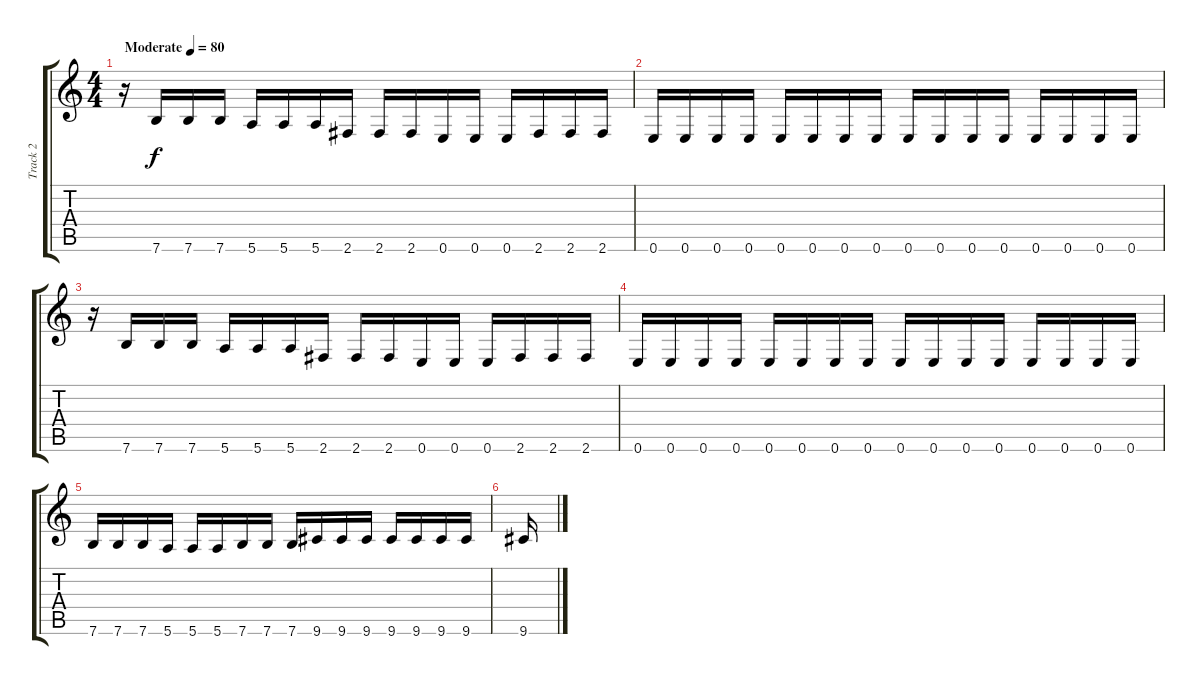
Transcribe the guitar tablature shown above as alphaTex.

\track ("Track 2" "Track 2") {instrument electricbassfinger}
\staff {score tabs}
\tuning (E4 B3 G3 D3 A2 E2) {hide}
\ts (4 4)
\tempo (80 "Moderate")
\clef g2
\ks c
r.16{dy f instrument electricbassfinger} 7.6.16 7.6.16 7.6.16 5.6.16 5.6.16 5.6.16 2.6.16 2.6.16 2.6.16 0.6.16 0.6.16 0.6.16 2.6.16 2.6.16 2.6.16 |
0.6.16 0.6.16 0.6.16 0.6.16 0.6.16 0.6.16 0.6.16 0.6.16 0.6.16 0.6.16 0.6.16 0.6.16 0.6.16 0.6.16 0.6.16 0.6.16 |
r.16 7.6.16 7.6.16 7.6.16 5.6.16 5.6.16 5.6.16 2.6.16 2.6.16 2.6.16 0.6.16 0.6.16 0.6.16 2.6.16 2.6.16 2.6.16 |
0.6.16 0.6.16 0.6.16 0.6.16 0.6.16 0.6.16 0.6.16 0.6.16 0.6.16 0.6.16 0.6.16 0.6.16 0.6.16 0.6.16 0.6.16 0.6.16 |
7.6.16 7.6.16 7.6.16 5.6.16 5.6.16 5.6.16 7.6.16 7.6.16 7.6.16 9.6.16 9.6.16 9.6.16 9.6.16 9.6.16 9.6.16 9.6.16 |
9.6.16
